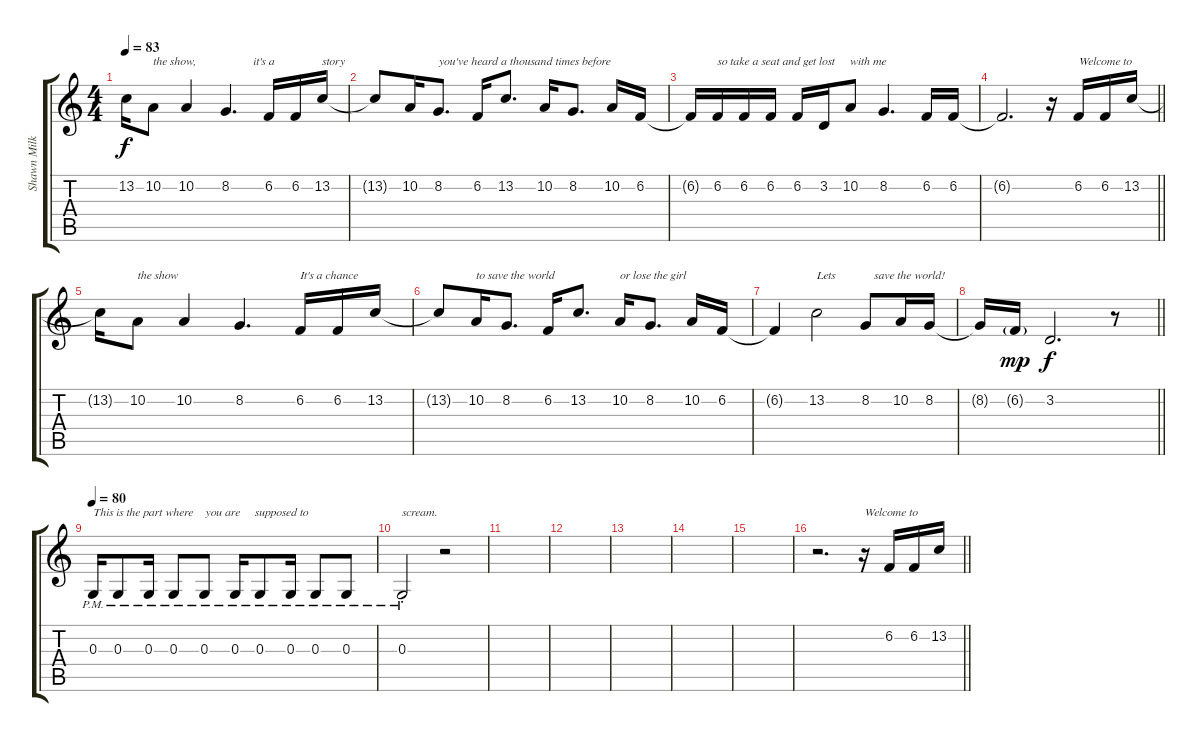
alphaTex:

\track ("Shawn Milke - Vocals" "Shawn Milk") {instrument altosax}
\staff {score tabs}
\tuning (E4 B3 G3 D3 A2 E2) {hide}
\ts (4 4)
\tempo 83
\clef g2
\ks c
13.2{t}.16{dy f} 10.2.8{txt "the show,                   it's a"} 10.2.4 8.2.4{d} 6.2.16 6.2.16 13.2.16{txt "story"} |
13.2{t}.8 10.2.16 8.2.8{d txt "you've heard a thousand times before"} 6.2.16 13.2.8{d} 10.2.16 8.2.8{d} 10.2.16 6.2.16 |
6.2{t}.16 6.2.16{txt "so take a seat and get lost     with me"} 6.2.16 6.2.16 6.2.16 3.2.16 10.2.8 8.2.4{d} 6.2.16 6.2.16 |
\barLineRight lightlight
6.2{t}.2{d} r.16 6.2.16{txt "Welcome to"} 6.2.16 13.2.16 |
13.2{t}.16 10.2.8{txt "the show"} 10.2.4 8.2.4{d} 6.2.16{txt "It's a chance "} 6.2.16 13.2.16 |
13.2{t}.8 10.2.16{txt "to save the world"} 8.2.8{d} 6.2.16 13.2.8{d} 10.2.16{txt "or lose the girl"} 8.2.8{d} 10.2.16 6.2.16 |
6.2{t}.4 13.2.2{txt "Lets             save the world!"} 8.2.8 10.2.16 8.2.16 |
\barLineRight lightlight
8.2{t}.16 6.2{g}.16{dy mp} 3.2.2{d dy f} r.8 |
\tempo 80
0.3{pm}.16{txt "This is the part where    you are     supposed to "} 0.3{pm}.8 0.3{pm}.16 0.3{pm}.8 0.3{pm}.8 0.3{pm}.16 0.3{pm}.8 0.3{pm}.16 0.3{pm}.8 0.3{pm}.8 |
0.3{pm st}.2{txt "scream."} r.2 |
|
|
|
|
|
\barLineRight lightlight
r.2{d} r.16{txt "Welcome to"} 6.2.16 6.2.16 13.2.16
